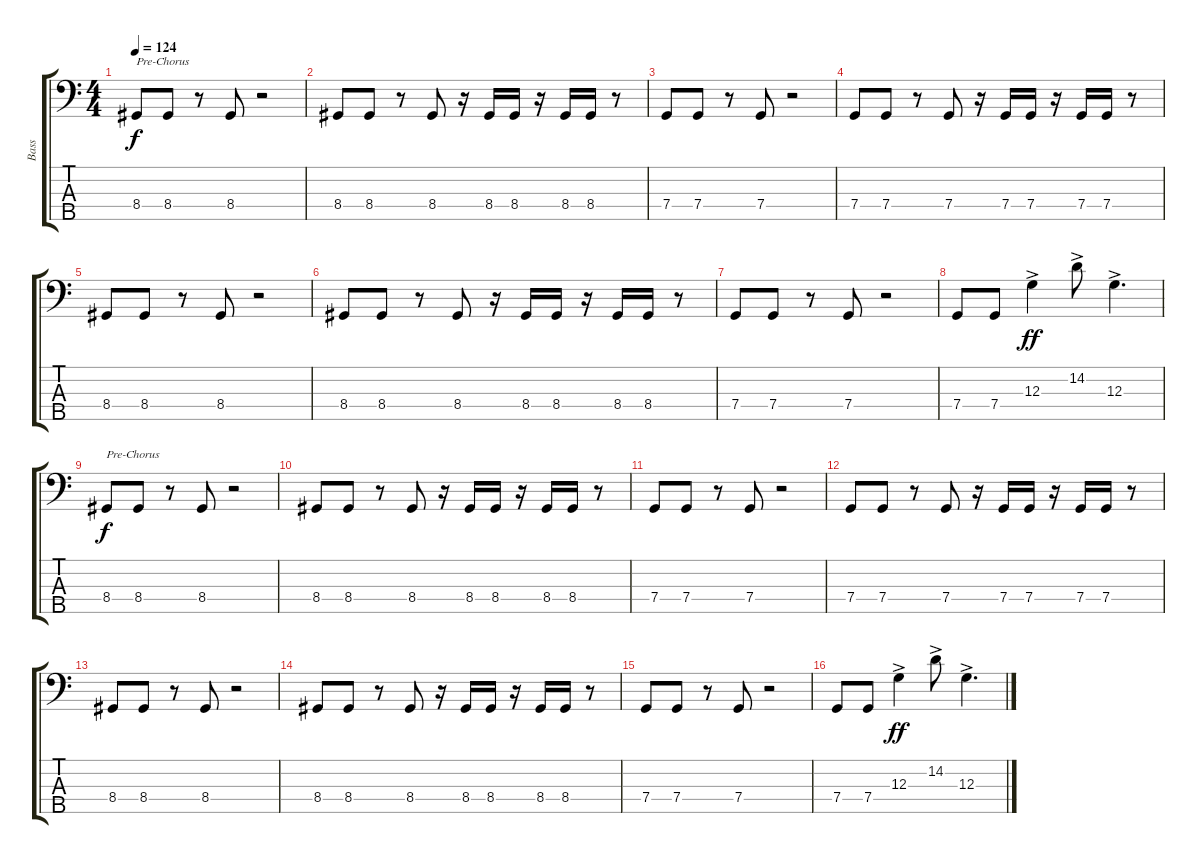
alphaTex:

\track ("Bass" "Bass") {instrument electricbasspick}
\staff {score tabs}
\tuning (F2 C2 G1 C1 A0) {hide}
\ts (4 4)
\tempo 124
\clef f4
\ks c
8.4.8{txt "Pre-Chorus" dy f} 8.4.8 r.8 8.4.8 r.2 |
8.4.8 8.4.8 r.8 8.4.8 r.16 8.4.16 8.4.16 r.16 8.4.16 8.4.16 r.8 |
7.4.8 7.4.8 r.8 7.4.8 r.2 |
7.4.8 7.4.8 r.8 7.4.8 r.16 7.4.16 7.4.16 r.16 7.4.16 7.4.16 r.8 |
8.4.8 8.4.8 r.8 8.4.8 r.2 |
8.4.8 8.4.8 r.8 8.4.8 r.16 8.4.16 8.4.16 r.16 8.4.16 8.4.16 r.8 |
7.4.8 7.4.8 r.8 7.4.8 r.2 |
7.4.8 7.4.8 12.3{ac}.4{dy ff} 14.2{ac}.8 12.3{ac}.4{d} |
8.4.8{txt "Pre-Chorus" dy f} 8.4.8 r.8 8.4.8 r.2 |
8.4.8 8.4.8 r.8 8.4.8 r.16 8.4.16 8.4.16 r.16 8.4.16 8.4.16 r.8 |
7.4.8 7.4.8 r.8 7.4.8 r.2 |
7.4.8 7.4.8 r.8 7.4.8 r.16 7.4.16 7.4.16 r.16 7.4.16 7.4.16 r.8 |
8.4.8 8.4.8 r.8 8.4.8 r.2 |
8.4.8 8.4.8 r.8 8.4.8 r.16 8.4.16 8.4.16 r.16 8.4.16 8.4.16 r.8 |
7.4.8 7.4.8 r.8 7.4.8 r.2 |
7.4.8 7.4.8 12.3{ac}.4{dy ff} 14.2{ac}.8 12.3{ac}.4{d}
